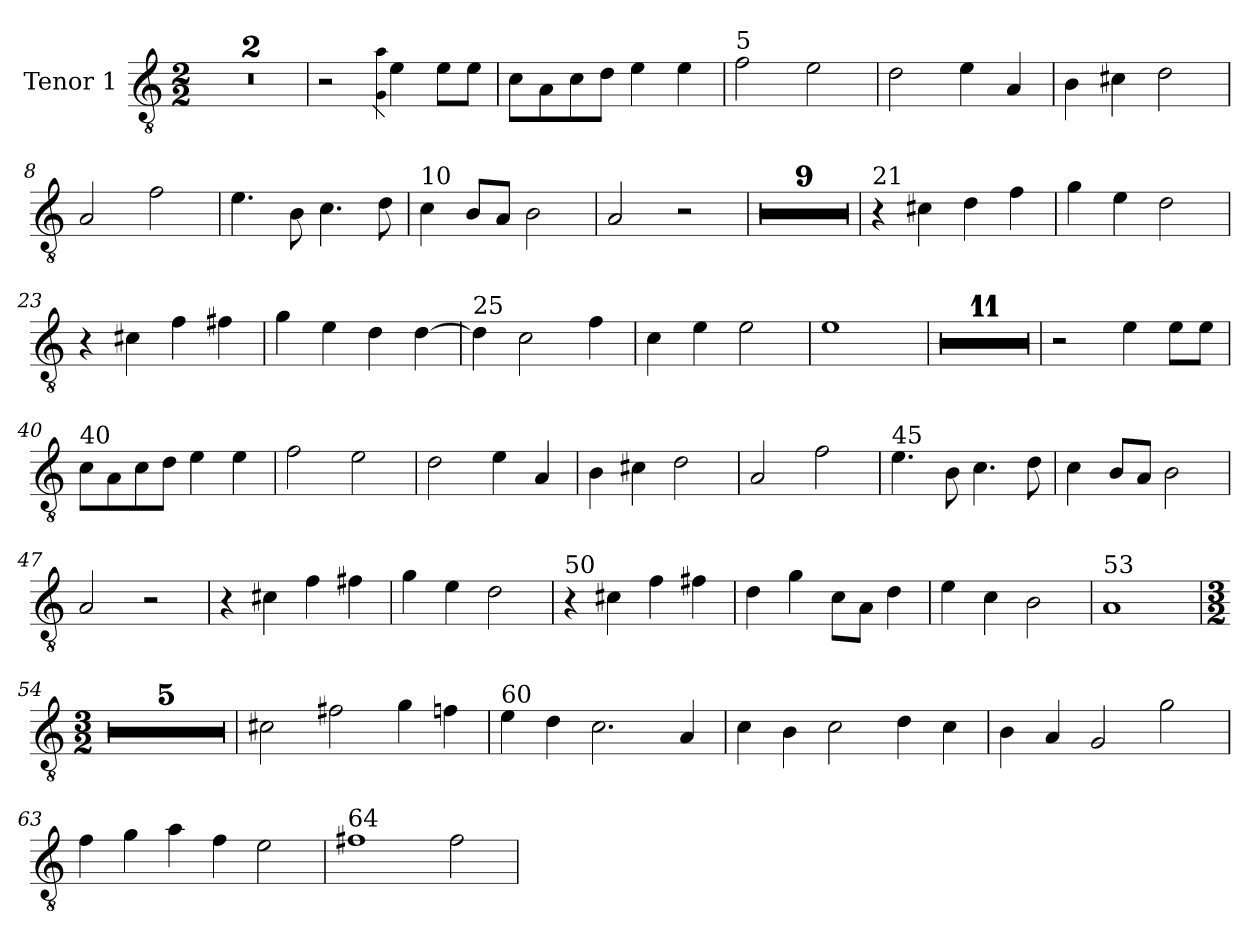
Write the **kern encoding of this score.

**kern
*part1
*staff1
*I"Tenor 1
*clefGv2
*k[]
*M2/2
=1
1r
=2
1r
=3
2r
4qG 4qa
4e\
8e\L
8e\J
=4
8c\L
8A\
8c\
8d\J
4e\
4e\
=5
!LO:TX:a:t=5
2f\
2e\
=6
2d\
4e\
4A/
=7
4B\
4c#X\
2d\
!!LO:LB:g=z
=8
2A/
2f\
=9
4.e\
8B\
4.c\
8d\
=10
!LO:TX:a:t=10
4c\
8B/L
8A/J
2B\
=11
2A/
2r
=12
1r
=13
1r
=14
1r
=15
1r
=16
1r
=17
1r
!!LO:LB:g=z
=18
1r
=19
1r
!!LO:LB:g=z
=20
1r
=21
!LO:TX:a:t=21
4r
4c#X\
4d\
4f\
=22
4g\
4e\
2d\
!!LO:LB:g=z
=23
4r
4c#X\
4f\
4f#X\
=24
4g\
4e\
4d\
[4d\
=25
!LO:TX:a:t=25
4d\]
2c\
4f\
=26
4c\
4e\
2e\
=27
1e
=28
1r
=29
1r
=30
1r
=31
1r
!!LO:LB:g=z
=32
1r
=33
1r
!!LO:LB:g=z
=34
1r
=35
1r
=36
1r
=37
1r
=38
1r
=39
2r
4e\
8e\L
8e\J
!!LO:LB:g=z
=40
!LO:TX:a:t=40
8c\L
8A\
8c\
8d\J
4e\
4e\
=41
2f\
2e\
=42
2d\
4e\
4A/
=43
4B\
4c#X\
2d\
=44
2A/
2f\
=45
!LO:TX:a:t=45
4.e\
8B\
4.c\
8d\
!!LO:LB:g=z
=46
4c\
8B/L
8A/J
2B\
=47
2A/
2r
=48
4r
4c#X\
4f\
4f#X\
=49
4g\
4e\
2d\
=50
!LO:TX:a:t=50
4r
4c#X\
4f\
4f#X\
=51
4d\
4g\
8c\L
8A\J
4d\
!!LO:LB:g=z
=52
4e\
4c\
2B\
=53
!LO:TX:a:t=53
1A
=54
*M3/2
1.r
=55
1.r
=56
1.r
=57
1.r
=58
1.r
=59
2c#X\
2f#X\
4g\
4fn\
!!LO:LB:g=z
=60
!LO:TX:a:t=60
4e\
4d\
2.c\
4A/
=61
4c\
4B\
2c\
4d\
4c\
!!LO:PB:g=z
=62
4B\
4A/
2G/
2g\
=63
4f\
4g\
4a\
4f\
2e\
=64
!LO:TX:a:t=64
1f#X
2f#\
=
*-
